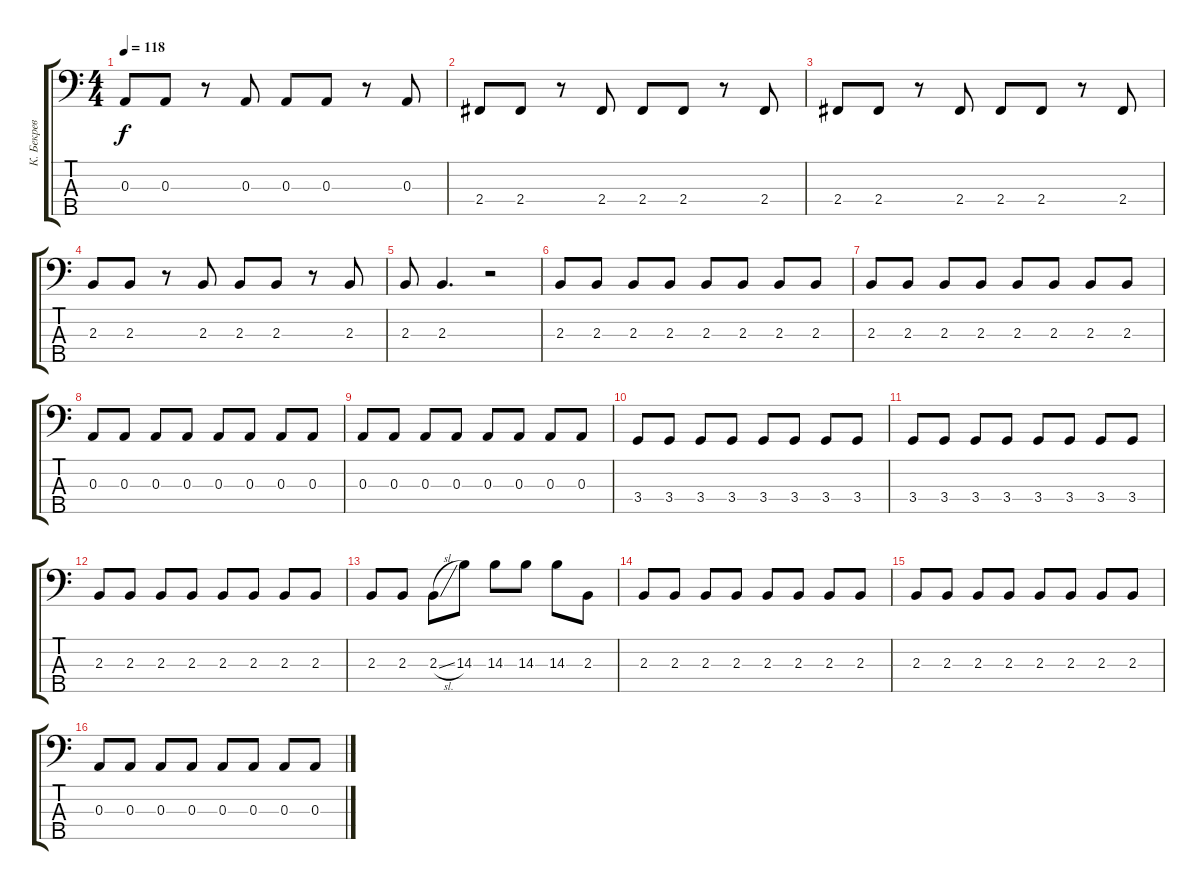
\track ("К. Бекрев" "К. Бекрев") {instrument electricbasspick}
\staff {score tabs}
\tuning (G2 D2 A1 E1 B0) {hide}
\ts (4 4)
\tempo 118
\clef f4
\ks c
0.3.8{dy f} 0.3.8 r.8 0.3.8 0.3.8 0.3.8 r.8 0.3.8 |
2.4.8 2.4.8 r.8 2.4.8 2.4.8 2.4.8 r.8 2.4.8 |
2.4.8 2.4.8 r.8 2.4.8 2.4.8 2.4.8 r.8 2.4.8 |
2.3.8 2.3.8 r.8 2.3.8 2.3.8 2.3.8 r.8 2.3.8 |
2.3.8 2.3.4{d} r.2 |
2.3.8 2.3.8 2.3.8 2.3.8 2.3.8 2.3.8 2.3.8 2.3.8 |
2.3.8 2.3.8 2.3.8 2.3.8 2.3.8 2.3.8 2.3.8 2.3.8 |
0.3.8 0.3.8 0.3.8 0.3.8 0.3.8 0.3.8 0.3.8 0.3.8 |
0.3.8 0.3.8 0.3.8 0.3.8 0.3.8 0.3.8 0.3.8 0.3.8 |
3.4.8 3.4.8 3.4.8 3.4.8 3.4.8 3.4.8 3.4.8 3.4.8 |
3.4.8 3.4.8 3.4.8 3.4.8 3.4.8 3.4.8 3.4.8 3.4.8 |
2.3.8 2.3.8 2.3.8 2.3.8 2.3.8 2.3.8 2.3.8 2.3.8 |
2.3.8 2.3.8 2.3{sl}.8 14.3.8 14.3.8 14.3.8 14.3.8 2.3.8 |
2.3.8 2.3.8 2.3.8 2.3.8 2.3.8 2.3.8 2.3.8 2.3.8 |
2.3.8 2.3.8 2.3.8 2.3.8 2.3.8 2.3.8 2.3.8 2.3.8 |
0.3.8 0.3.8 0.3.8 0.3.8 0.3.8 0.3.8 0.3.8 0.3.8
